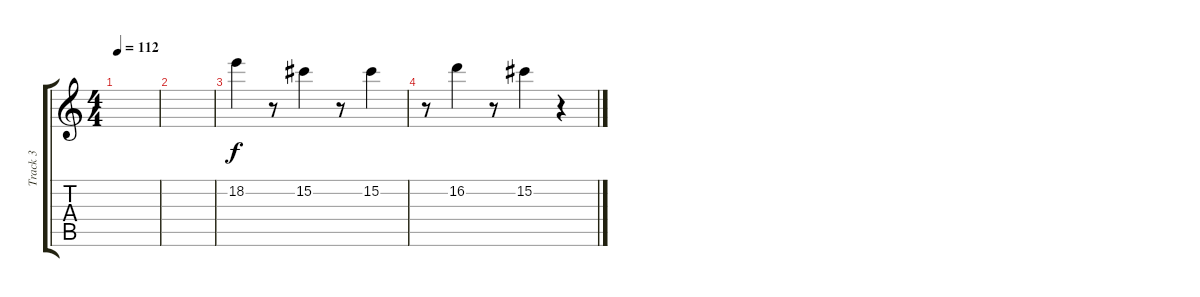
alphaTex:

\track ("Track 3" "Track 3") {instrument acousticguitarnylon}
\staff {score tabs}
\tuning (Eb4 Bb3 Gb3 Db3 Ab2 Db2) {hide}
\ts (4 4)
\tempo 112
\clef g2
\ks c
|
|
18.2.4 r.8 15.2.4 r.8 15.2.4 |
r.8 16.2.4 r.8 15.2.4 r.4
